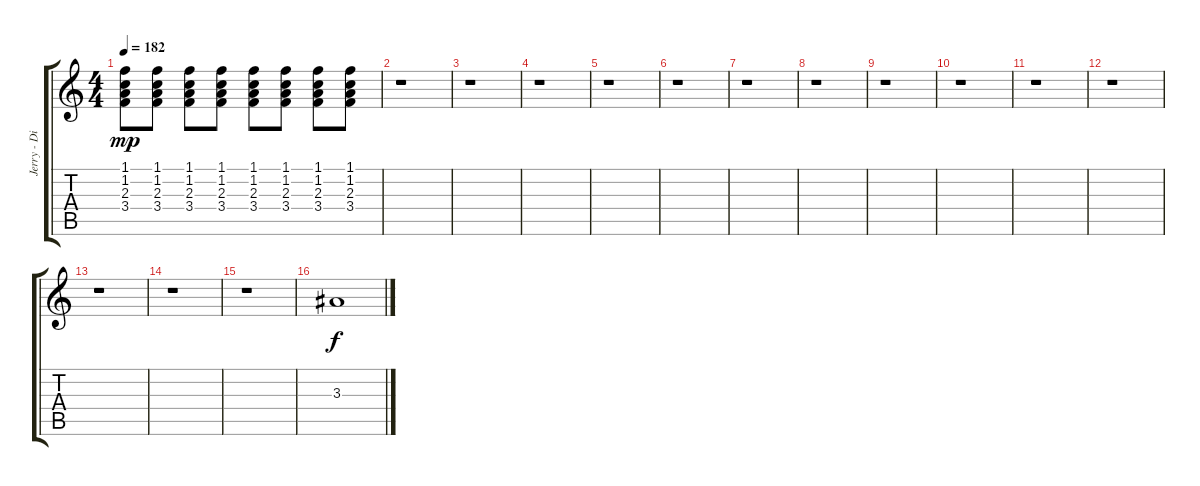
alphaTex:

\track ("Jerry - Distortion" "Jerry - Di") {instrument distortionguitar}
\staff {score tabs}
\tuning (E4 B3 G3 D3 A2 E2) {hide}
\ts (4 4)
\tempo 182
\clef g2
\ks c
(1.1 1.2 2.3 3.4).8{dy mp} (1.1 1.2 2.3 3.4).8 (1.1 1.2 2.3 3.4).8 (1.1 1.2 2.3 3.4).8 (1.1 1.2 2.3 3.4).8 (1.1 1.2 2.3 3.4).8 (1.1 1.2 2.3 3.4).8 (1.1 1.2 2.3 3.4).8 |
r.1 |
r.1 |
r.1 |
r.1 |
r.1 |
r.1 |
r.1 |
r.1 |
r.1 |
r.1 |
r.1 |
r.1 |
r.1 |
r.1 |
3.3.1{dy f}
